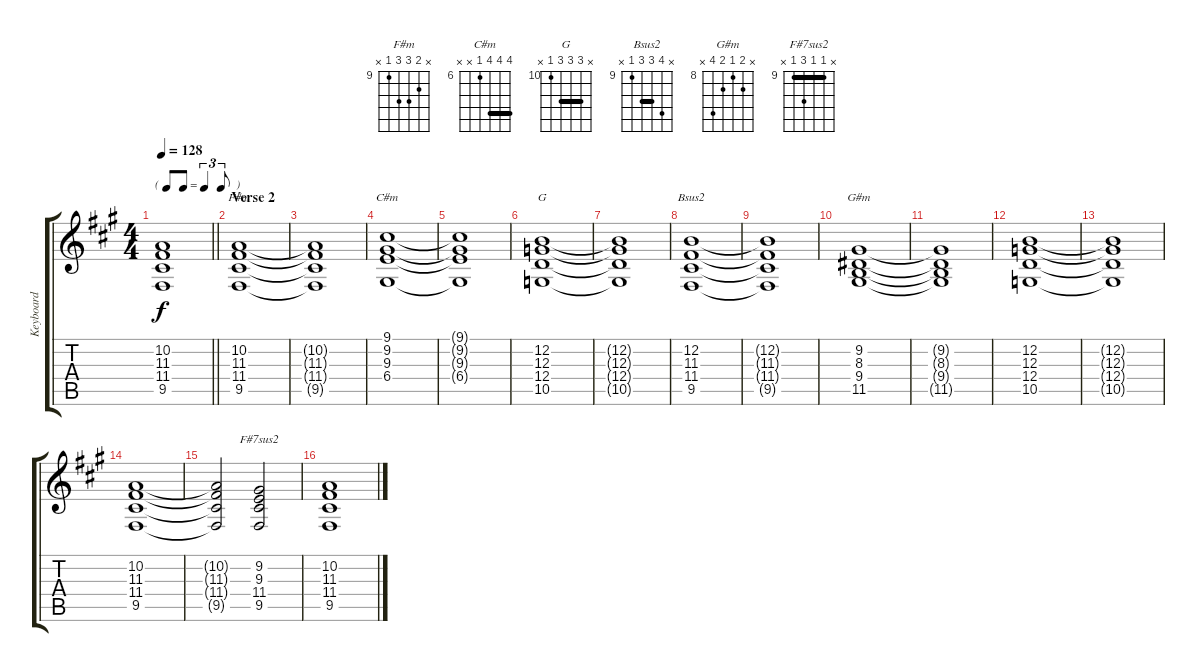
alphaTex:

\track ("Keyboard" "Keyboard") {instrument pad2warm}
\staff {score tabs}
\tuning (E4 B3 G3 D3 A2 E2) {hide}
\chord ("F#m" x 10 11 11 9 x) {firstfret 9}
\chord ("C#m" 9 9 9 6 x x) {firstfret 6 barre 9}
\chord ("G" x 12 12 12 10 x) {firstfret 10 barre 12}
\chord ("Bsus2" x 12 11 11 9 x) {firstfret 9 barre 11}
\chord ("G#m" x 9 8 9 11 x) {firstfret 8}
\chord ("F#7sus2" x 9 9 11 9 x) {firstfret 9 barre 9}
\ts (4 4)
\tf triplet8th
\tempo 128
\clef g2
\barLineRight lightlight
\ks a
(10.2{t} 11.3{t} 11.4{t} 9.5{t}).1{dy f} |
\section ("" "Verse 2")
(10.2 11.3 11.4 9.5).1{ch "F#m"} |
(10.2{t} 11.3{t} 11.4{t} 9.5{t}).1 |
(9.1 9.2 9.3 6.4).1{ch "C#m"} |
(9.1{t} 9.2{t} 9.3{t} 6.4{t}).1 |
(12.2 12.3 12.4 10.5).1{ch "G"} |
(12.2{t} 12.3{t} 12.4{t} 10.5{t}).1 |
(12.2 11.3 11.4 9.5).1{ch "Bsus2"} |
(12.2{t} 11.3{t} 11.4{t} 9.5{t}).1 |
(9.2 8.3 9.4 11.5).1{ch "G#m"} |
(9.2{t} 8.3{t} 9.4{t} 11.5{t}).1 |
(12.2 12.3 12.4 10.5).1 |
(12.2{t} 12.3{t} 12.4{t} 10.5{t}).1 |
(10.2 11.3 11.4 9.5).1 |
(10.2{t} 11.3{t} 11.4{t} 9.5{t}).2 (9.2 9.3 11.4 9.5).2{ch "F#7sus2"} |
(10.2 11.3 11.4 9.5).1
